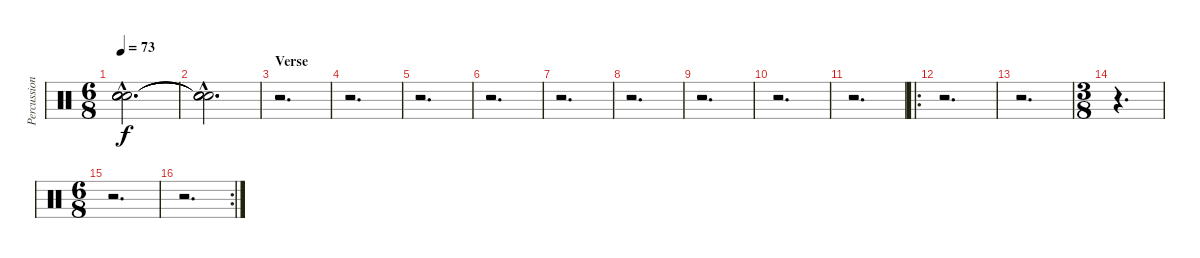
\track ("Percussion" "Percussion") {instrument percussion}
\staff {score}
\articulation defaults
\ts (6 8)
\tempo 73
\clef neutral
\ks c
("Snare (hit)"{hac t} "Snare (hit)"{hac t} "Snare (hit)"{hac t} "Snare (hit)"{hac t}).2{d dy f} |
("Snare (hit)"{hac t} "Snare (hit)"{hac t} "Snare (hit)"{hac t} "Snare (hit)"{hac t}).2{d} |
\section ("" "Verse")
r.2{d} |
r.2{d} |
r.2{d} |
r.2{d} |
r.2{d} |
r.2{d} |
r.2{d} |
r.2{d} |
r.2{d} |
\ro
r.2{d} |
r.2{d} |
\ts (3 8)
r.4{d} |
\ts (6 8)
r.2{d} |
\rc 2
r.2{d}
